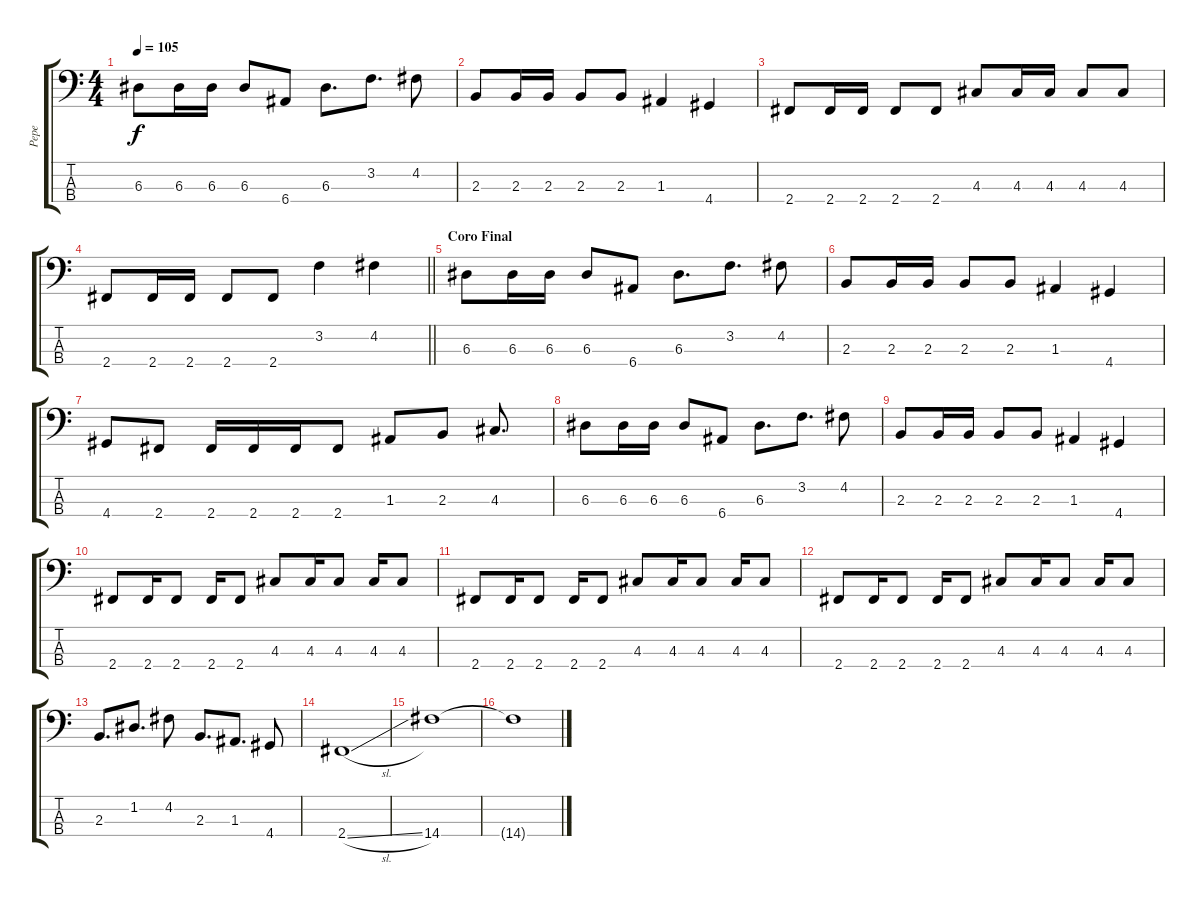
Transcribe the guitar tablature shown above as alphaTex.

\track ("Pepe" "Pepe") {instrument electricbasspick}
\staff {score tabs}
\tuning (G2 D2 A1 E1) {hide}
\ts (4 4)
\tempo 105
\clef f4
\ks c
6.3.8{dy f} 6.3.16 6.3.16 6.3.8 6.4.8 6.3.8{d} 3.2.8{d} 4.2.8 |
2.3.8 2.3.16 2.3.16 2.3.8 2.3.8 1.3.4 4.4.4 |
2.4.8 2.4.16 2.4.16 2.4.8 2.4.8 4.3.8 4.3.16 4.3.16 4.3.8 4.3.8 |
\barLineRight lightlight
2.4.8 2.4.16 2.4.16 2.4.8 2.4.8 3.2.4 4.2.4 |
\section ("" "Coro Final")
6.3.8 6.3.16 6.3.16 6.3.8 6.4.8 6.3.8{d} 3.2.8{d} 4.2.8 |
2.3.8 2.3.16 2.3.16 2.3.8 2.3.8 1.3.4 4.4.4 |
4.4.8 2.4.8 2.4.16 2.4.16 2.4.16 2.4.8 1.3.8 2.3.8 4.3.8{d} |
6.3.8 6.3.16 6.3.16 6.3.8 6.4.8 6.3.8{d} 3.2.8{d} 4.2.8 |
2.3.8 2.3.16 2.3.16 2.3.8 2.3.8 1.3.4 4.4.4 |
2.4.8 2.4.16 2.4.8 2.4.16 2.4.8 4.3.8 4.3.16 4.3.8 4.3.16 4.3.8 |
2.4.8 2.4.16 2.4.8 2.4.16 2.4.8 4.3.8 4.3.16 4.3.8 4.3.16 4.3.8 |
2.4.8 2.4.16 2.4.8 2.4.16 2.4.8 4.3.8 4.3.16 4.3.8 4.3.16 4.3.8 |
2.3.8{d} 1.2.8{d} 4.2.8 2.3.8{d} 1.3.8{d} 4.4.8 |
2.4{sl}.1 |
14.4.1 |
14.4{t}.1
